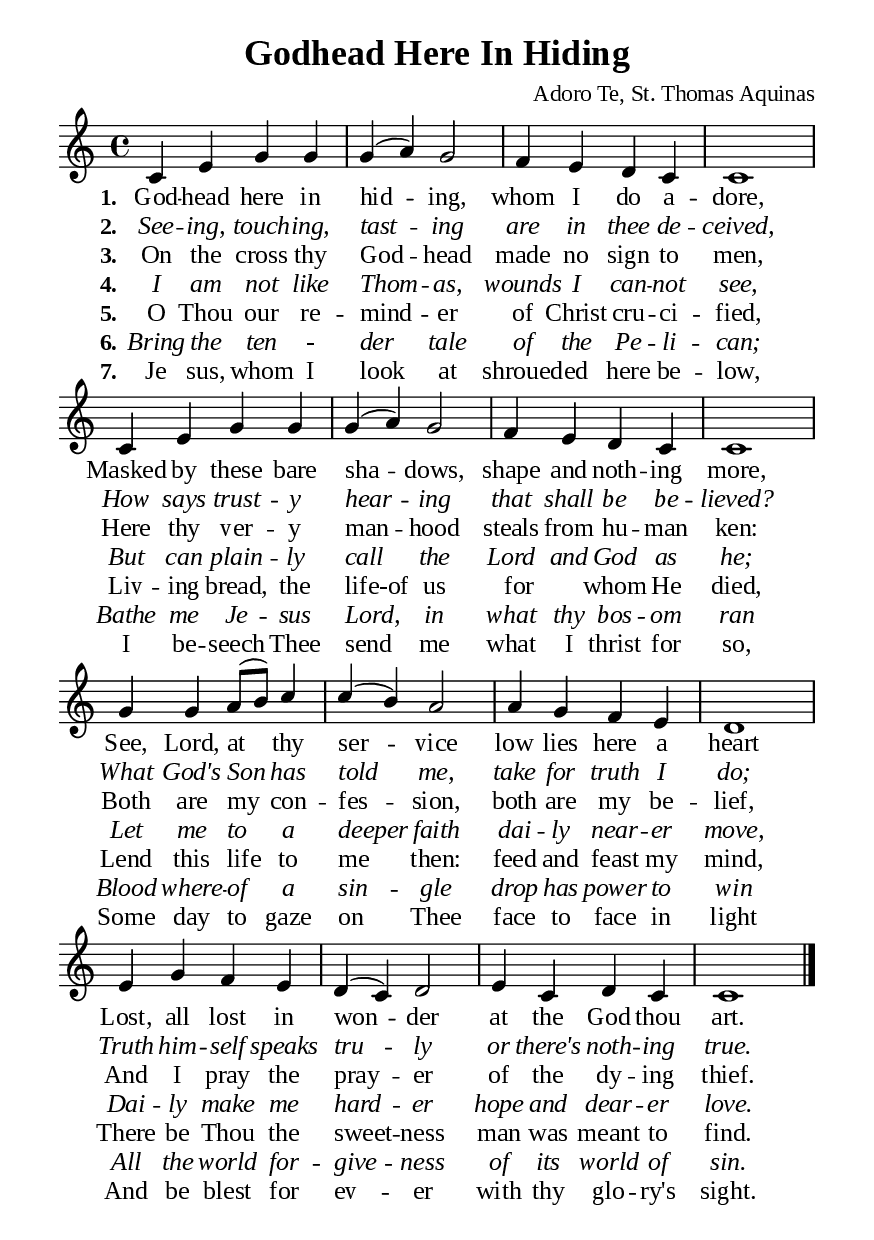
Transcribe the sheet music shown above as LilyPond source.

\version "2.18.2"

\header {
  title = "Godhead Here In Hiding"
  composer = "Adoro Te, St. Thomas Aquinas"
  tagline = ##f
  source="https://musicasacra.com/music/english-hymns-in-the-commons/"
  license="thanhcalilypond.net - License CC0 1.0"
}

global= {
  \key c \major
  \time 4/4
  \override Score.BarNumber.break-visibility = ##(#f #f #f)
}

\paper {
  #(set-paper-size "a5")
  top-margin = 5\mm
  bottom-margin = 5\mm
  left-margin = 10\mm
  right-margin = 10\mm
  indent = #0
  #(define fonts
	 (make-pango-font-tree "Liberation Serif"
	 		       "Liberation Serif"
			       "Liberation Serif"
			       (/ 20 20)))
  page-count = #1
}

printItalic = \with {
  \override LyricText.font-shape = #'italic
}

% Verse music
musicVerseSoprano = \relative c' {
  c4 e g g |
  g (a) g2 |
  f4 e d c |
  c1 |
  c4 e g g |
  g (a) g2 |
  f4 e d c |
  c1 |
  g'4 g a8 (b) c4 |
  c (b) a2 |
  a4 g f e |
  d1 |
  e4 g f e |
  d (c) d2 |
  e4 c d c |
  c1 \bar "|."
}

% Verse lyrics
verseOne = \lyricmode {
  \set stanza = #"1."
  God -- head here in hid -- ing, whom I do a -- dore,
  Masked by these bare sha -- dows, shape and noth -- ing more,
  See, Lord, at thy ser -- vice low lies here a heart
  Lost, all lost in won -- der at the God thou art.
}

verseTwo = \lyricmode {
  \set stanza = #"2."
  See -- ing, touch -- ing, tast -- ing are in thee de -- ceived,
  How says trust -- y hear -- ing that shall be be -- lieved?
  What God's Son has told me, take for truth I do;
  Truth him -- self speaks tru -- ly or there's noth -- ing true.
}

verseThree = \lyricmode {
  \set stanza = #"3."
  On the cross thy God -- head made no sign to men,
  Here thy ver -- y man -- hood steals from hu -- man ken:
  Both are my con -- fes -- sion, both are my be -- lief,
  And I pray the pray -- er of the dy -- ing thief.
}

verseFour = \lyricmode {
  \set stanza = #"4."
  I am not like Thom -- as, wounds I can -- not see,
  But can plain -- ly call the Lord and God as he;
  Let me to a deeper faith dai -- ly near -- er move,
  Dai -- ly make me hard -- er hope and dear -- er love.
}

verseFive = \lyricmode {
  \set stanza = #"5."
  O Thou our re -- mind -- er of Christ cru -- ci -- fied,
  Liv -- ing bread, the life-of us for _ whom He died,
  Lend this life to me then: feed and feast my mind,
  There be Thou the sweet -- ness man was meant to find.
}

verseSix = \lyricmode {
  \set stanza = #"6."
  Bring the ten - der tale of the Pe -- li -- can;
  Bathe me Je -- sus Lord, in what thy bos -- om ran
  Blood where -- of a sin -- gle drop has power to win
  All the world for -- give -- ness of its world of sin.
}

verseSeven = \lyricmode {
  \set stanza = #"7."
  Je sus, whom I look at shroued -- ed here be -- low,
  I be -- seech Thee send me what I thrist for so,
  Some day to gaze on Thee face to face in light
  And be blest for ev -- er with thy glo -- ry's sight.
}

% Layout
\score {
    \new ChoirStaff <<
      \new Staff <<
        \clef "treble"
        \new Voice = "sopranos" { \global \stemUp \slurUp \musicVerseSoprano }
      >>
      \new Lyrics \lyricsto sopranos \verseOne
      \new Lyrics \printItalic \lyricsto sopranos \verseTwo
      \new Lyrics \lyricsto sopranos \verseThree
      \new Lyrics \printItalic \lyricsto sopranos \verseFour
      \new Lyrics \lyricsto sopranos \verseFive
      \new Lyrics \printItalic \lyricsto sopranos \verseSix
      \new Lyrics \lyricsto sopranos \verseSeven
    >>
}
